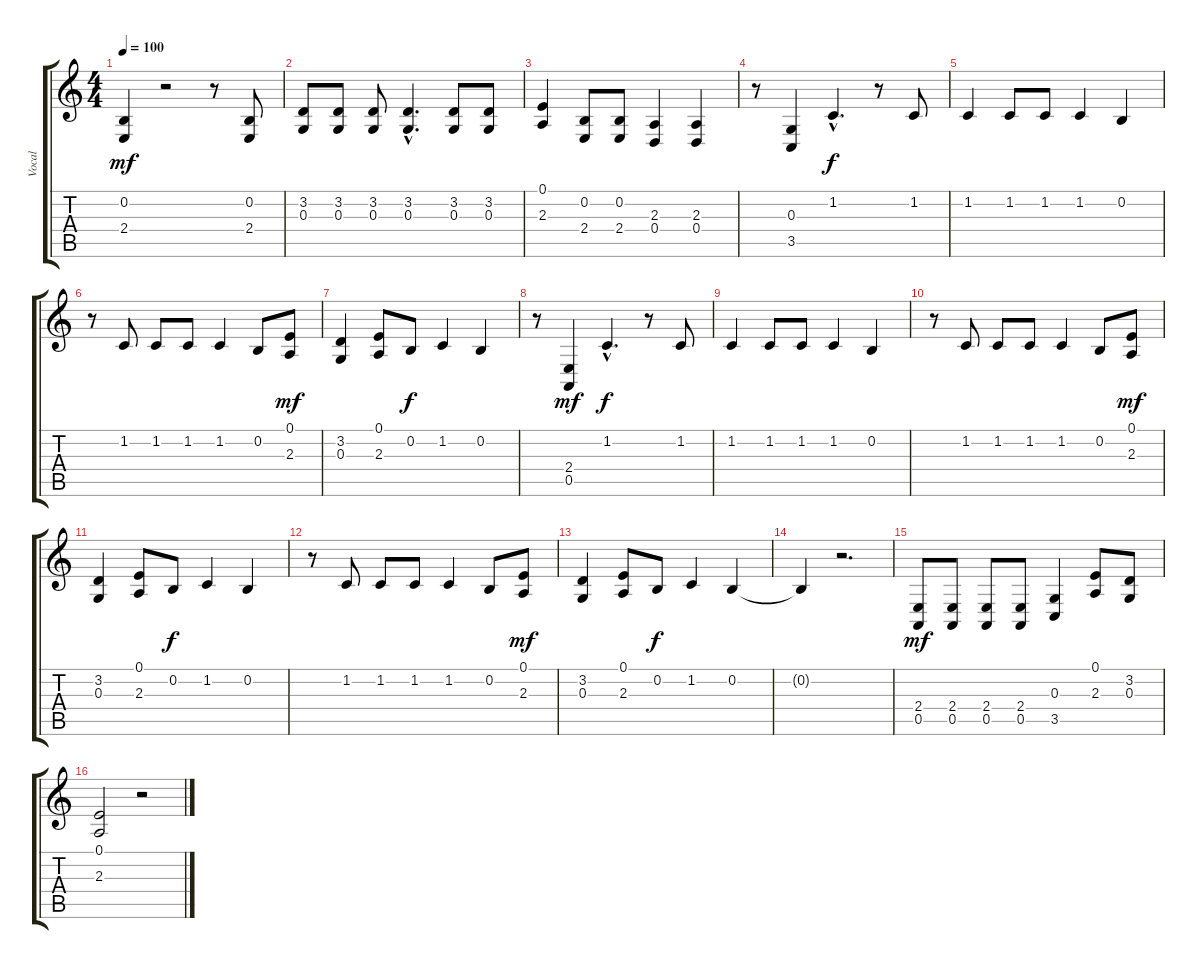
\track ("Vocal" "Vocal") {instrument violin}
\staff {score tabs}
\tuning (E4 B3 G3 D3 A2 E2) {hide}
\ts (4 4)
\tempo 100
\clef g2
\ks c
(0.2 2.4).4{dy mf} r.2 r.8 (0.2 2.4).8 |
(3.2 0.3).8 (3.2 0.3).8 (3.2 0.3).8 (3.2{hac} 0.3{hac}).4{d} (3.2 0.3).8 (3.2 0.3).8 |
(0.1 2.3).4 (0.2 2.4).8 (0.2 2.4).8 (2.3 0.4).4 (2.3 0.4).4 |
r.8 (0.3 3.5).4 1.2{hac}.4{d dy f} r.8 1.2.8 |
1.2.4 1.2.8 1.2.8 1.2.4 0.2.4 |
r.8 1.2.8 1.2.8 1.2.8 1.2.4 0.2.8 (0.1 2.3).8{dy mf} |
(3.2 0.3).4 (0.1 2.3).8 0.2.8{dy f} 1.2.4 0.2.4 |
r.8 (2.4 0.5).4{dy mf} 1.2{hac}.4{d dy f} r.8 1.2.8 |
1.2.4 1.2.8 1.2.8 1.2.4 0.2.4 |
r.8 1.2.8 1.2.8 1.2.8 1.2.4 0.2.8 (0.1 2.3).8{dy mf} |
(3.2 0.3).4 (0.1 2.3).8 0.2.8{dy f} 1.2.4 0.2.4 |
r.8 1.2.8 1.2.8 1.2.8 1.2.4 0.2.8 (0.1 2.3).8{dy mf} |
(3.2 0.3).4 (0.1 2.3).8 0.2.8{dy f} 1.2.4 0.2.4 |
0.2{t}.4 r.2{d} |
(2.4 0.5).8{dy mf} (2.4 0.5).8 (2.4 0.5).8 (2.4 0.5).8 (0.3 3.5).4 (0.1 2.3).8 (3.2 0.3).8 |
(0.1 2.3).2 r.2
